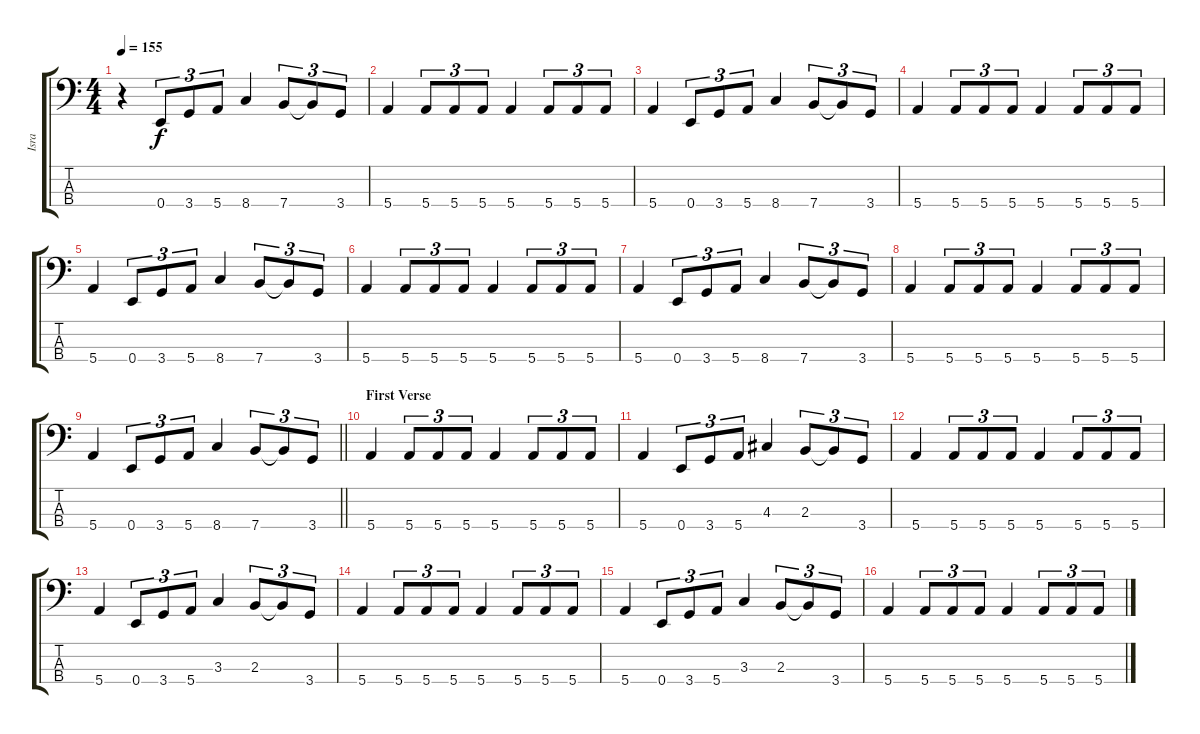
\track ("Isra" "Isra") {instrument electricbassfinger}
\staff {score tabs}
\tuning (G2 D2 A1 E1) {hide}
\ts (4 4)
\tempo 155
\clef f4
\ks c
r.4{dy f instrument electricbassfinger} 0.4.8{tu (3 2)} 3.4.8{tu (3 2)} 5.4.8{tu (3 2)} 8.4.4 7.4.8{tu (3 2)} 7.4{t}.8{tu (3 2)} 3.4.8{tu (3 2)} |
5.4.4 5.4.8{tu (3 2)} 5.4.8{tu (3 2)} 5.4.8{tu (3 2)} 5.4.4 5.4.8{tu (3 2)} 5.4.8{tu (3 2)} 5.4.8{tu (3 2)} |
5.4.4 0.4.8{tu (3 2)} 3.4.8{tu (3 2)} 5.4.8{tu (3 2)} 8.4.4 7.4.8{tu (3 2)} 7.4{t}.8{tu (3 2)} 3.4.8{tu (3 2)} |
5.4.4 5.4.8{tu (3 2)} 5.4.8{tu (3 2)} 5.4.8{tu (3 2)} 5.4.4 5.4.8{tu (3 2)} 5.4.8{tu (3 2)} 5.4.8{tu (3 2)} |
5.4.4 0.4.8{tu (3 2)} 3.4.8{tu (3 2)} 5.4.8{tu (3 2)} 8.4.4 7.4.8{tu (3 2)} 7.4{t}.8{tu (3 2)} 3.4.8{tu (3 2)} |
5.4.4 5.4.8{tu (3 2)} 5.4.8{tu (3 2)} 5.4.8{tu (3 2)} 5.4.4 5.4.8{tu (3 2)} 5.4.8{tu (3 2)} 5.4.8{tu (3 2)} |
5.4.4 0.4.8{tu (3 2)} 3.4.8{tu (3 2)} 5.4.8{tu (3 2)} 8.4.4 7.4.8{tu (3 2)} 7.4{t}.8{tu (3 2)} 3.4.8{tu (3 2)} |
5.4.4 5.4.8{tu (3 2)} 5.4.8{tu (3 2)} 5.4.8{tu (3 2)} 5.4.4 5.4.8{tu (3 2)} 5.4.8{tu (3 2)} 5.4.8{tu (3 2)} |
\barLineRight lightlight
5.4.4 0.4.8{tu (3 2)} 3.4.8{tu (3 2)} 5.4.8{tu (3 2)} 8.4.4 7.4.8{tu (3 2)} 7.4{t}.8{tu (3 2)} 3.4.8{tu (3 2)} |
\section ("" "First Verse")
5.4.4 5.4.8{tu (3 2)} 5.4.8{tu (3 2)} 5.4.8{tu (3 2)} 5.4.4 5.4.8{tu (3 2)} 5.4.8{tu (3 2)} 5.4.8{tu (3 2)} |
5.4.4 0.4.8{tu (3 2)} 3.4.8{tu (3 2)} 5.4.8{tu (3 2)} 4.3.4 2.3.8{tu (3 2)} 2.3{t}.8{tu (3 2)} 3.4.8{tu (3 2)} |
5.4.4 5.4.8{tu (3 2)} 5.4.8{tu (3 2)} 5.4.8{tu (3 2)} 5.4.4 5.4.8{tu (3 2)} 5.4.8{tu (3 2)} 5.4.8{tu (3 2)} |
5.4.4 0.4.8{tu (3 2)} 3.4.8{tu (3 2)} 5.4.8{tu (3 2)} 3.3.4 2.3.8{tu (3 2)} 2.3{t}.8{tu (3 2)} 3.4.8{tu (3 2)} |
5.4.4 5.4.8{tu (3 2)} 5.4.8{tu (3 2)} 5.4.8{tu (3 2)} 5.4.4 5.4.8{tu (3 2)} 5.4.8{tu (3 2)} 5.4.8{tu (3 2)} |
5.4.4 0.4.8{tu (3 2)} 3.4.8{tu (3 2)} 5.4.8{tu (3 2)} 3.3.4 2.3.8{tu (3 2)} 2.3{t}.8{tu (3 2)} 3.4.8{tu (3 2)} |
5.4.4 5.4.8{tu (3 2)} 5.4.8{tu (3 2)} 5.4.8{tu (3 2)} 5.4.4 5.4.8{tu (3 2)} 5.4.8{tu (3 2)} 5.4.8{tu (3 2)}
